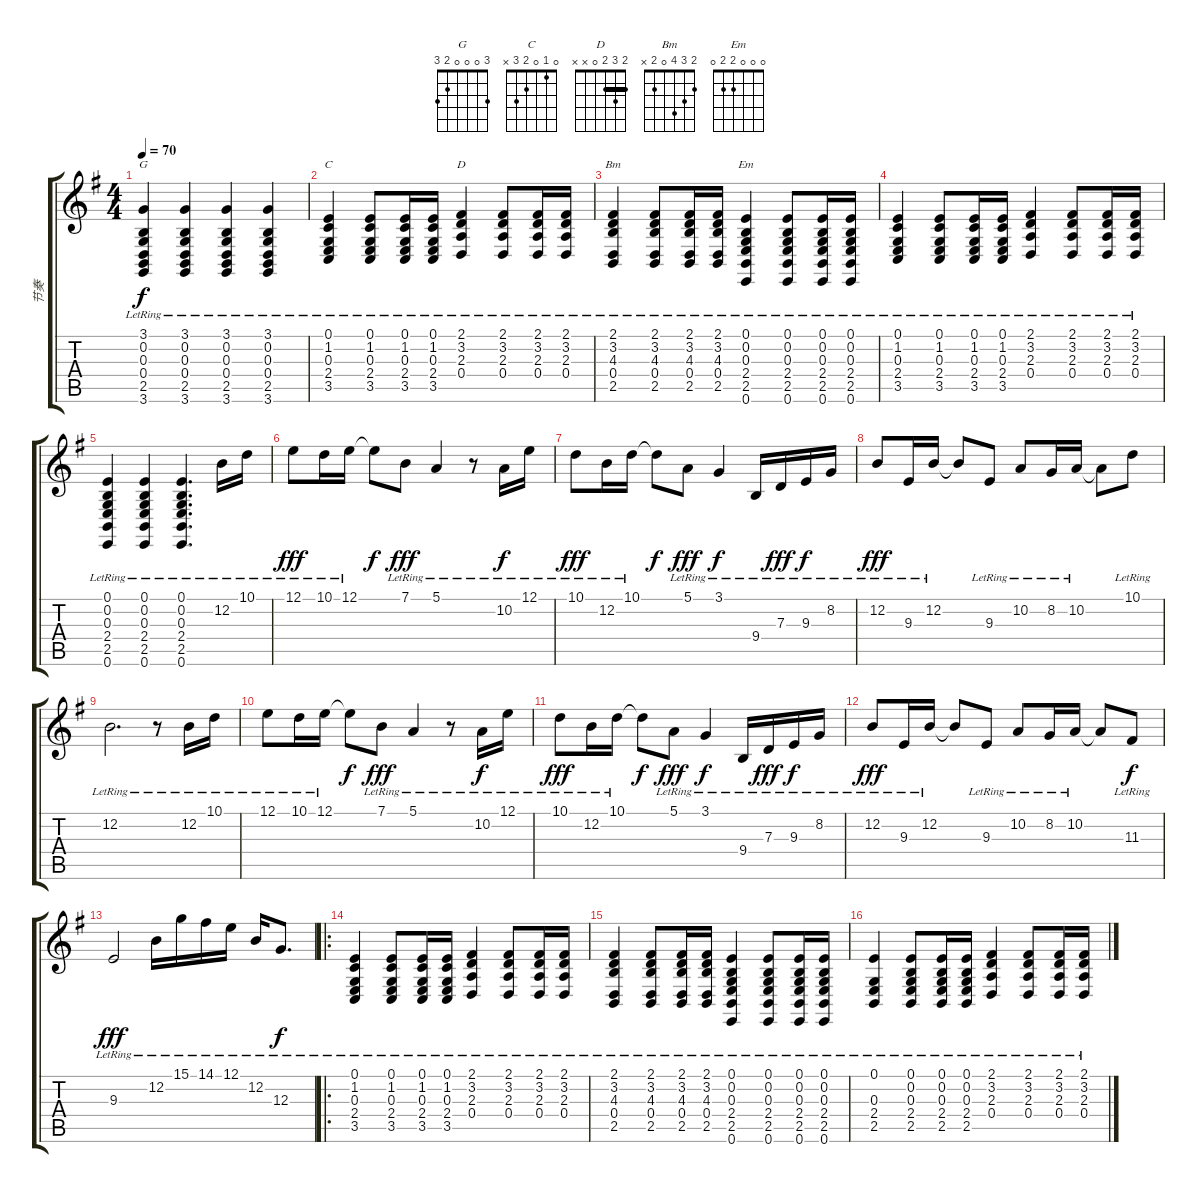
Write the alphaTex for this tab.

\track ("节奏" "节奏") {instrument acousticgrandpiano}
\staff {score tabs}
\tuning (E4 B3 G3 D3 A2 E2) {hide}
\chord ("G" 3 0 0 0 2 3)
\chord ("C" 0 1 0 2 3 x)
\chord ("D" 2 3 2 0 x x) {barre 2}
\chord ("Bm" 2 3 4 0 2 x)
\chord ("Em" 0 0 0 2 2 0)
\ts (4 4)
\tempo 70
\clef g2
\ks g
(3.1{lr} 0.2{lr} 0.3{lr} 0.4{lr} 2.5{lr} 3.6{lr}).4{ch "G" dy f} (3.1{lr} 0.2{lr} 0.3{lr} 0.4{lr} 2.5{lr} 3.6{lr}).4 (3.1{lr} 0.2{lr} 0.3{lr} 0.4{lr} 2.5{lr} 3.6{lr}).4 (3.1{lr} 0.2{lr} 0.3{lr} 0.4{lr} 2.5{lr} 3.6{lr}).4 |
(0.1{lr} 1.2{lr} 0.3{lr} 2.4{lr} 3.5{lr}).4{ch "C"} (0.1{lr} 1.2{lr} 0.3{lr} 2.4{lr} 3.5{lr}).8 (0.1{lr} 1.2{lr} 0.3{lr} 2.4{lr} 3.5{lr}).16 (0.1{lr} 1.2{lr} 0.3{lr} 2.4{lr} 3.5{lr}).16 (2.1{lr} 3.2{lr} 2.3{lr} 0.4{lr}).4{ch "D"} (2.1{lr} 3.2{lr} 2.3{lr} 0.4{lr}).8 (2.1{lr} 3.2{lr} 2.3{lr} 0.4{lr}).16 (2.1{lr} 3.2{lr} 2.3{lr} 0.4{lr}).16 |
(2.1{lr} 3.2{lr} 4.3{lr} 0.4{lr} 2.5{lr}).4{ch "Bm"} (2.1{lr} 3.2{lr} 4.3{lr} 0.4{lr} 2.5{lr}).8 (2.1{lr} 3.2{lr} 4.3{lr} 0.4{lr} 2.5{lr}).16 (2.1{lr} 3.2{lr} 4.3{lr} 0.4{lr} 2.5{lr}).16 (0.1{lr} 0.2{lr} 0.3{lr} 2.4{lr} 2.5{lr} 0.6{lr}).4{ch "Em"} (0.1{lr} 0.2{lr} 0.3{lr} 2.4{lr} 2.5{lr} 0.6{lr}).8 (0.1{lr} 0.2{lr} 0.3{lr} 2.4{lr} 2.5{lr} 0.6{lr}).16 (0.1{lr} 0.2{lr} 0.3{lr} 2.4{lr} 2.5{lr} 0.6{lr}).16 |
(0.1{lr} 1.2{lr} 0.3{lr} 2.4{lr} 3.5{lr}).4 (0.1{lr} 1.2{lr} 0.3{lr} 2.4{lr} 3.5{lr}).8 (0.1{lr} 1.2{lr} 0.3{lr} 2.4{lr} 3.5{lr}).16 (0.1{lr} 1.2{lr} 0.3{lr} 2.4{lr} 3.5{lr}).16 (2.1{lr} 3.2{lr} 2.3{lr} 0.4{lr}).4 (2.1{lr} 3.2{lr} 2.3{lr} 0.4{lr}).8 (2.1{lr} 3.2{lr} 2.3{lr} 0.4{lr}).16 (2.1{lr} 3.2{lr} 2.3{lr} 0.4{lr}).16 |
(0.1{lr} 0.2{lr} 0.3{lr} 2.4{lr} 2.5{lr} 0.6{lr}).4 (0.1{lr} 0.2{lr} 0.3{lr} 2.4{lr} 2.5{lr} 0.6{lr}).4 (0.1{lr} 0.2{lr} 0.3{lr} 2.4{lr} 2.5{lr} 0.6{lr}).4{d} 12.2{lr}.16 10.1{lr}.16 |
12.1{lr}.8{dy fff} 10.1{lr}.16 12.1{lr}.16{txt ""} 12.1{t}.8{dy f} 7.1{lr}.8{dy fff} 5.1{lr}.4 r.8 10.2{lr}.16{dy f} 12.1{lr}.16 |
10.1{lr}.8{dy fff} 12.2{lr}.16 10.1{lr}.16 10.1{t}.8{dy f} 5.1{lr}.8{dy fff} 3.1{lr}.4{dy f} 9.4{lr}.16 7.3{lr}.16{dy fff} 9.3{lr}.16{dy f} 8.2{lr}.16 |
12.2{lr}.8{dy fff} 9.3{lr}.16 12.2{lr}.16 12.2{t}.8 9.3{lr}.8 10.2{lr}.8 8.2{lr}.16 10.2{lr}.16 10.2{t}.8 10.1{lr}.8 |
12.2{lr}.2{d} r.8 12.2{lr}.16 10.1{lr}.16 |
12.1{lr}.8 10.1{lr}.16 12.1{lr}.16 12.1{t}.8{dy f} 7.1{lr}.8{dy fff} 5.1{lr}.4 r.8 10.2{lr}.16{dy f} 12.1{lr}.16 |
10.1{lr}.8{dy fff} 12.2{lr}.16 10.1{lr}.16 10.1{t}.8{dy f} 5.1{lr}.8{dy fff} 3.1{lr}.4{dy f} 9.4{lr}.16 7.3{lr}.16{dy fff} 9.3{lr}.16{dy f} 8.2{lr}.16 |
12.2{lr}.8{dy fff} 9.3{lr}.16 12.2{lr}.16 12.2{t}.8 9.3{lr}.8 10.2{lr}.8 8.2{lr}.16 10.2{lr}.16 10.2{t}.8 11.3{lr}.8{dy f} |
9.3{lr}.2{dy fff} 12.2{lr}.16 15.1{lr}.16 14.1{lr}.16 12.1{lr}.16 12.2{lr}.16 12.3{lr}.8{d dy f} |
\ro
(0.1{lr} 1.2{lr} 0.3{lr} 2.4{lr} 3.5{lr}).4 (0.1{lr} 1.2{lr} 0.3{lr} 2.4{lr} 3.5{lr}).8 (0.1{lr} 1.2{lr} 0.3{lr} 2.4{lr} 3.5{lr}).16 (0.1{lr} 1.2{lr} 0.3{lr} 2.4{lr} 3.5{lr}).16 (2.1{lr} 3.2{lr} 2.3{lr} 0.4{lr}).4 (2.1{lr} 3.2{lr} 2.3{lr} 0.4{lr}).8 (2.1{lr} 3.2{lr} 2.3{lr} 0.4{lr}).16 (2.1{lr} 3.2{lr} 2.3{lr} 0.4{lr}).16 |
(2.1{lr} 3.2{lr} 4.3{lr} 0.4{lr} 2.5{lr}).4 (2.1{lr} 3.2{lr} 4.3{lr} 0.4{lr} 2.5{lr}).8 (2.1{lr} 3.2{lr} 4.3{lr} 0.4{lr} 2.5{lr}).16 (2.1{lr} 3.2{lr} 4.3{lr} 0.4{lr} 2.5{lr}).16 (0.1{lr} 0.2{lr} 0.3{lr} 2.4{lr} 2.5{lr} 0.6{lr}).4 (0.1{lr} 0.2{lr} 0.3{lr} 2.4{lr} 2.5{lr} 0.6{lr}).8 (0.1{lr} 0.2{lr} 0.3{lr} 2.4{lr} 2.5{lr} 0.6{lr}).16 (0.1{lr} 0.2{lr} 0.3{lr} 2.4{lr} 2.5{lr} 0.6{lr}).16 |
(0.1{lr} 0.3{lr} 2.4{lr} 2.5{lr}).4 (0.1{lr} 0.2{lr} 0.3{lr} 2.4{lr} 2.5{lr}).8 (0.1{lr} 0.2{lr} 0.3{lr} 2.4{lr} 2.5{lr}).16 (0.1{lr} 0.2{lr} 0.3{lr} 2.4{lr} 2.5{lr}).16 (2.1{lr} 3.2{lr} 2.3{lr} 0.4{lr}).4 (2.1{lr} 3.2{lr} 2.3{lr} 0.4{lr}).8 (2.1{lr} 3.2{lr} 2.3{lr} 0.4{lr}).16 (2.1{lr} 3.2{lr} 2.3{lr} 0.4{lr}).16
